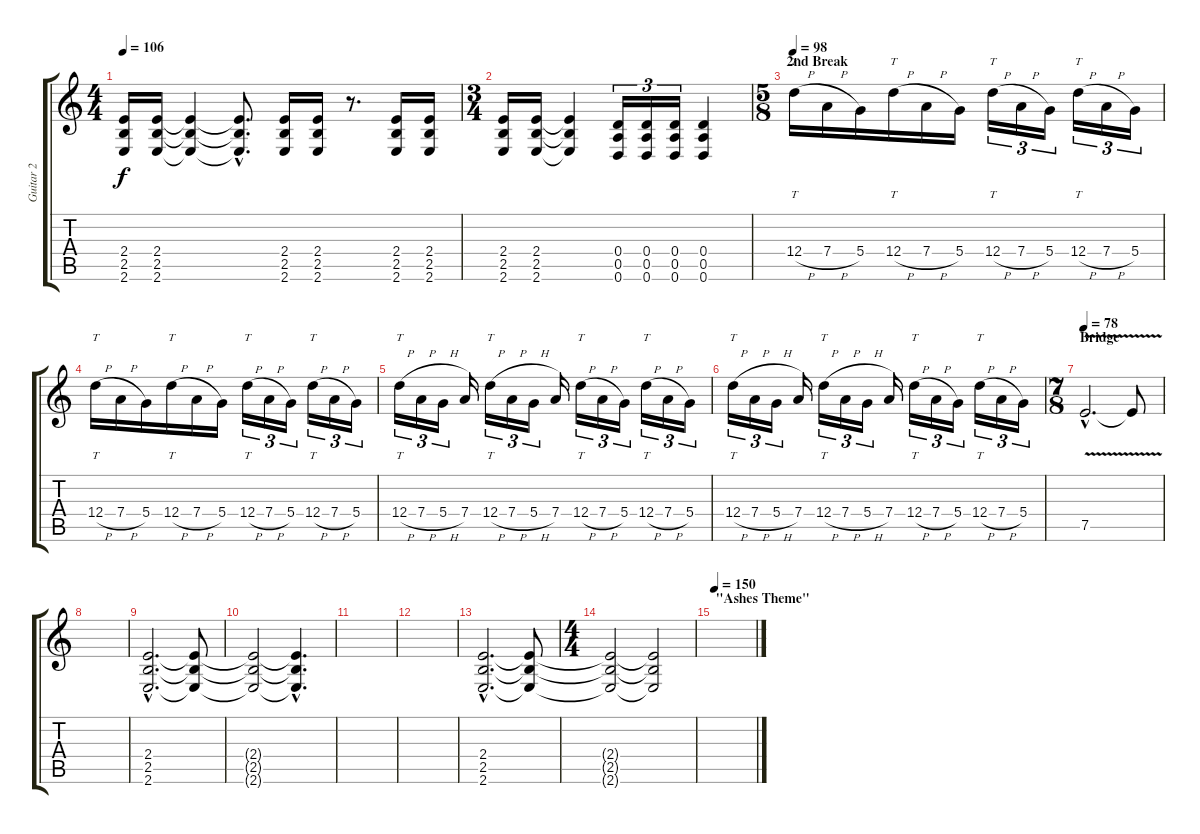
\track ("Guitar 2" "Guitar 2") {instrument distortionguitar}
\staff {score tabs}
\tuning (E4 B3 G3 D3 A2 D2) {hide}
\ts (4 4)
\tempo 106
\clef g2
\ks c
(2.4 2.5 2.6).16{dy f} (2.4 2.5 2.6).16 (2.4{t} 2.5{t} 2.6{t}).4 (2.4{hac t} 2.5{hac t} 2.6{hac t}).8{d} (2.4 2.5 2.6).16 (2.4 2.5 2.6).16 r.8{d} (2.4 2.5 2.6).16 (2.4 2.5 2.6).16 |
\ts (3 4)
(2.4 2.5 2.6).16 (2.4 2.5 2.6).16 (2.4{t} 2.5{t} 2.6{t}).4 (0.4 0.5 0.6).16{tu (3 2)} (0.4 0.5 0.6).16{tu (3 2)} (0.4 0.5 0.6).16{tu (3 2)} (0.4 0.5 0.6).4 |
\ts (5 8)
\section ("" "2nd Break")
\tempo 98
12.4{h}.16{tt volume 16} 7.4{h}.16 5.4.16 12.4{h}.16{tt} 7.4{h}.16 5.4.16 12.4{h}.16{tt tu (3 2)} 7.4{h}.16{tu (3 2)} 5.4.16{tu (3 2)} 12.4{h}.16{tt tu (3 2)} 7.4{h}.16{tu (3 2)} 5.4.16{tu (3 2)} |
12.4{h}.16{tt} 7.4{h}.16 5.4.16 12.4{h}.16{tt} 7.4{h}.16 5.4.16 12.4{h}.16{tt tu (3 2)} 7.4{h}.16{tu (3 2)} 5.4.16{tu (3 2)} 12.4{h}.16{tt tu (3 2)} 7.4{h}.16{tu (3 2)} 5.4.16{tu (3 2)} |
12.4{h}.16{tt tu (3 2)} 7.4{h}.16{tu (3 2)} 5.4{h}.16{tu (3 2)} 7.4.16 12.4{h}.16{tt tu (3 2)} 7.4{h}.16{tu (3 2)} 5.4{h}.16{tu (3 2)} 7.4.16 12.4{h}.16{tt tu (3 2)} 7.4{h}.16{tu (3 2)} 5.4.16{tu (3 2)} 12.4{h}.16{tt tu (3 2)} 7.4{h}.16{tu (3 2)} 5.4.16{tu (3 2)} |
12.4{h}.16{tt tu (3 2)} 7.4{h}.16{tu (3 2)} 5.4{h}.16{tu (3 2)} 7.4.16 12.4{h}.16{tt tu (3 2)} 7.4{h}.16{tu (3 2)} 5.4{h}.16{tu (3 2)} 7.4.16 12.4{h}.16{tt tu (3 2)} 7.4{h}.16{tu (3 2)} 5.4.16{tu (3 2)} 12.4{h}.16{tt tu (3 2)} 7.4{h}.16{tu (3 2)} 5.4.16{tu (3 2)} |
\ts (7 8)
\section ("" "Bridge")
\tempo 78
7.5{v hac}.2{d volume 12 instrument electricguitarclean} 7.5{t}.8 |
|
(2.4{hac} 2.5{hac} 2.6{hac}).2{d} (2.4{t} 2.5{t} 2.6{t}).8 |
(2.4{t} 2.5{t} 2.6{t}).2 (2.4{hac t} 2.5{hac t} 2.6{hac t}).4{d} |
|
|
(2.4{hac} 2.5{hac} 2.6{hac}).2{d} (2.4{t} 2.5{t} 2.6{t}).8 |
\ts (4 4)
(2.4{t} 2.5{t} 2.6{t}).2 (2.4{t} 2.5{t} 2.6{t}).2 |
\section ("" "\"Ashes Theme\"")
\tempo 150
